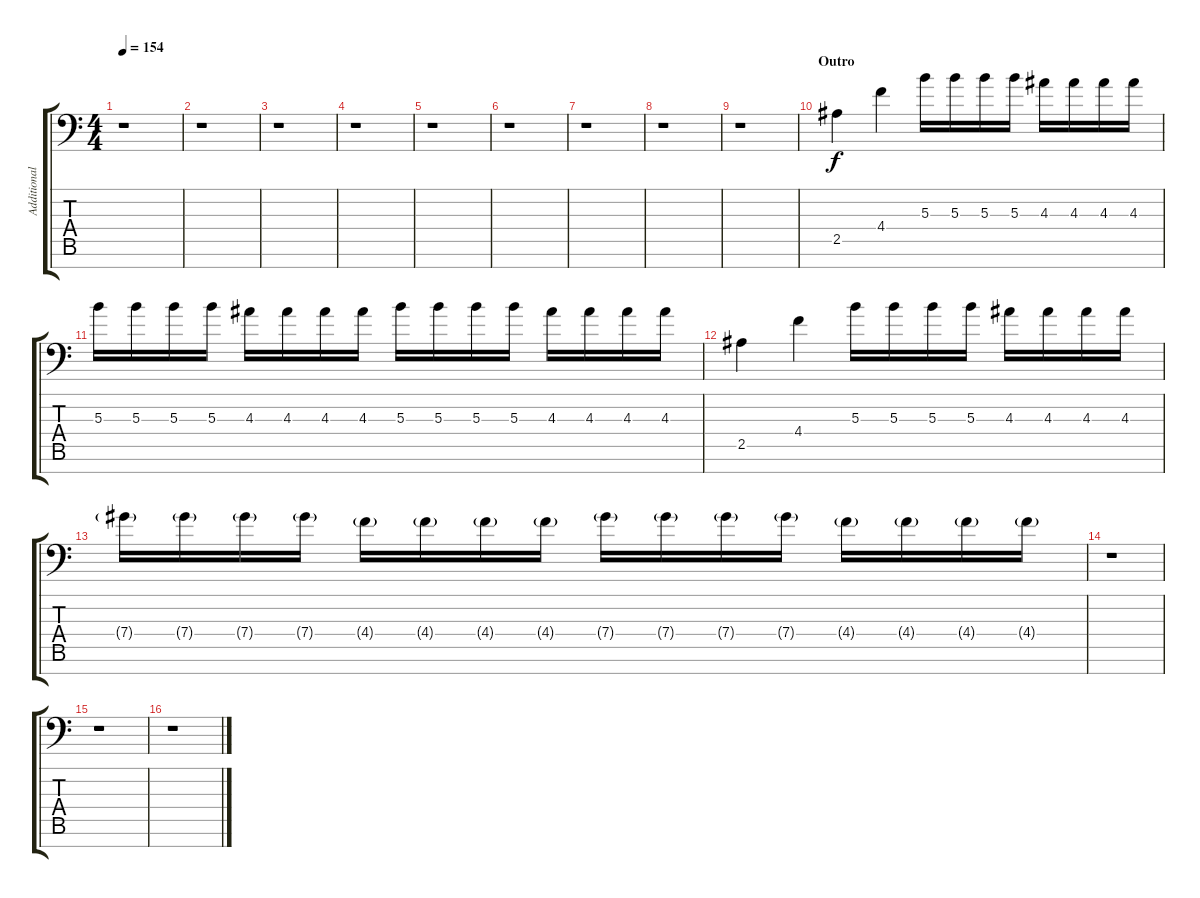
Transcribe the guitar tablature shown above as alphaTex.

\track ("Additional Guitar" "Additional") {instrument distortionguitar}
\staff {score tabs}
\tuning (Eb4 Bb3 Gb3 Db3 Ab2 Eb2 Ab1) {hide}
\ts (4 4)
\tempo 154
\clef f4
\ks c
r.1{dy f} |
r.1 |
r.1 |
r.1 |
r.1 |
r.1 |
r.1 |
r.1 |
r.1 |
\section ("" "Outro")
2.5.4 4.4.4 5.3.16 5.3.16 5.3.16 5.3.16 4.3.16 4.3.16 4.3.16 4.3.16 |
5.3.16 5.3.16 5.3.16 5.3.16 4.3.16 4.3.16 4.3.16 4.3.16 5.3.16 5.3.16 5.3.16 5.3.16 4.3.16 4.3.16 4.3.16 4.3.16 |
2.5.4 4.4.4 5.3.16 5.3.16 5.3.16 5.3.16 4.3.16 4.3.16 4.3.16 4.3.16 |
7.4{g}.16 7.4{g}.16 7.4{g}.16 7.4{g}.16 4.4{g}.16 4.4{g}.16 4.4{g}.16 4.4{g}.16 7.4{g}.16 7.4{g}.16 7.4{g}.16 7.4{g}.16 4.4{g}.16 4.4{g}.16 4.4{g}.16 4.4{g}.16 |
r.1 |
r.1 |
r.1
